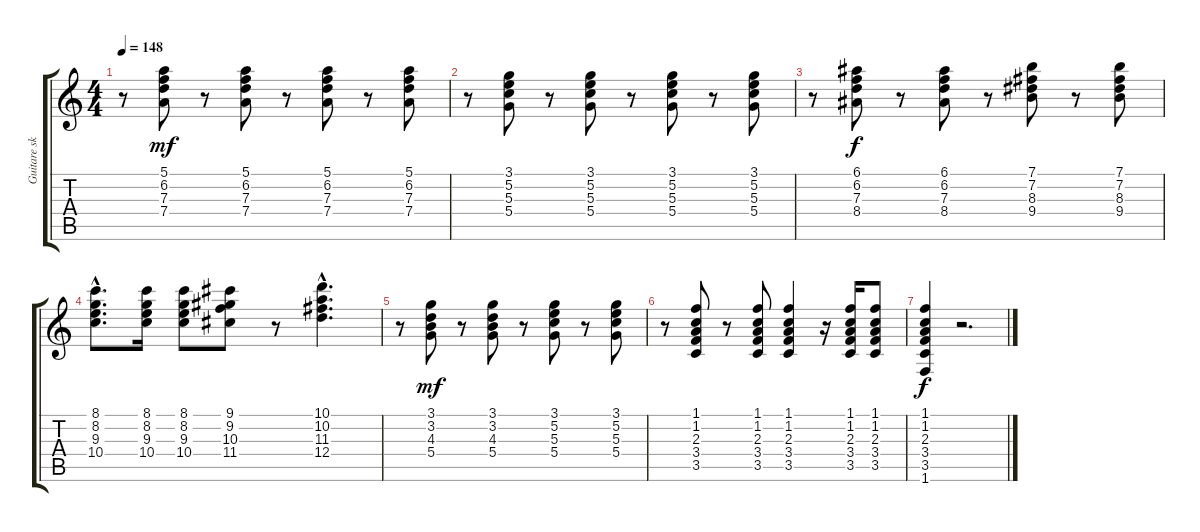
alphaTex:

\track ("Guitare ska" "Guitare sk") {instrument electricguitarclean}
\staff {score tabs}
\tuning (E4 B3 G3 D3 A2 E2) {hide}
\ts (4 4)
\tempo 148
\clef g2
\ks c
r.8{dy mf} (5.1 6.2 7.3 7.4).8 r.8 (5.1 6.2 7.3 7.4).8 r.8 (5.1 6.2 7.3 7.4).8 r.8 (5.1 6.2 7.3 7.4).8 |
r.8 (3.1 5.2 5.3 5.4).8 r.8 (3.1 5.2 5.3 5.4).8 r.8 (3.1 5.2 5.3 5.4).8 r.8 (3.1 5.2 5.3 5.4).8 |
r.8 (6.1 6.2 7.3 8.4).8{dy f} r.8 (6.1 6.2 7.3 8.4).8 r.8 (7.1 7.2 8.3 9.4).8 r.8 (7.1 7.2 8.3 9.4).8 |
(8.1{hac} 8.2{hac} 9.3{hac} 10.4{hac}).8{d} (8.1 8.2 9.3 10.4).16 (8.1 8.2 9.3 10.4).8 (9.1 9.2 10.3 11.4).8 r.8 (10.1{hac} 10.2{hac} 11.3{hac} 12.4{hac}).4{d} |
r.8 (3.1 3.2 4.3 5.4).8{dy mf} r.8 (3.1 3.2 4.3 5.4).8 r.8 (3.1 5.2 5.3 5.4).8 r.8 (3.1 5.2 5.3 5.4).8 |
r.8 (1.1 1.2 2.3 3.4 3.5).8 r.8 (1.1 1.2 2.3 3.4 3.5).8 (1.1 1.2 2.3 3.4 3.5).4 r.16 (1.1 1.2 2.3 3.4 3.5).16 (1.1 1.2 2.3 3.4 3.5).8 |
(1.1 1.2 2.3 3.4 3.5 1.6).4{dy f} r.2{d}
